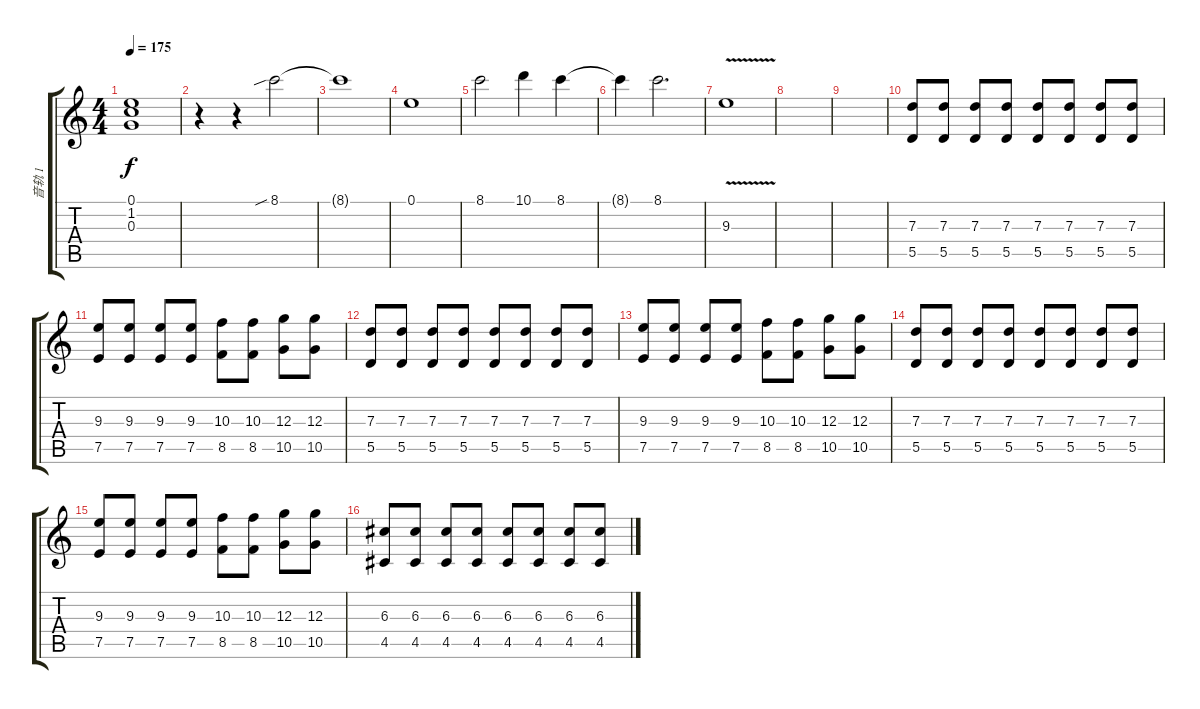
\track ("音轨 1" "音轨 1") {instrument distortionguitar}
\staff {score tabs}
\tuning (E4 B3 G3 D3 A2 D2) {hide}
\ts (4 4)
\tempo 175
\clef g2
\ks c
(0.1 1.2 0.3).1{dy f} |
r.4 r.4 8.1{sib}.2 |
8.1{t}.1 |
0.1.1 |
8.1.2 10.1.4 8.1.4 |
8.1{t}.4 8.1.2{d} |
9.3{v}.1 |
|
|
(7.3 5.5).8 (7.3 5.5).8 (7.3 5.5).8 (7.3 5.5).8 (7.3 5.5).8 (7.3 5.5).8 (7.3 5.5).8 (7.3 5.5).8 |
(9.3 7.5).8 (9.3 7.5).8 (9.3 7.5).8 (9.3 7.5).8 (10.3 8.5).8 (10.3 8.5).8 (12.3 10.5).8 (12.3 10.5).8 |
(7.3 5.5).8 (7.3 5.5).8 (7.3 5.5).8 (7.3 5.5).8 (7.3 5.5).8 (7.3 5.5).8 (7.3 5.5).8 (7.3 5.5).8 |
(9.3 7.5).8 (9.3 7.5).8 (9.3 7.5).8 (9.3 7.5).8 (10.3 8.5).8 (10.3 8.5).8 (12.3 10.5).8 (12.3 10.5).8 |
(7.3 5.5).8 (7.3 5.5).8 (7.3 5.5).8 (7.3 5.5).8 (7.3 5.5).8 (7.3 5.5).8 (7.3 5.5).8 (7.3 5.5).8 |
(9.3 7.5).8 (9.3 7.5).8 (9.3 7.5).8 (9.3 7.5).8 (10.3 8.5).8 (10.3 8.5).8 (12.3 10.5).8 (12.3 10.5).8 |
(6.3 4.5).8 (6.3 4.5).8 (6.3 4.5).8 (6.3 4.5).8 (6.3 4.5).8 (6.3 4.5).8 (6.3 4.5).8 (6.3 4.5).8
